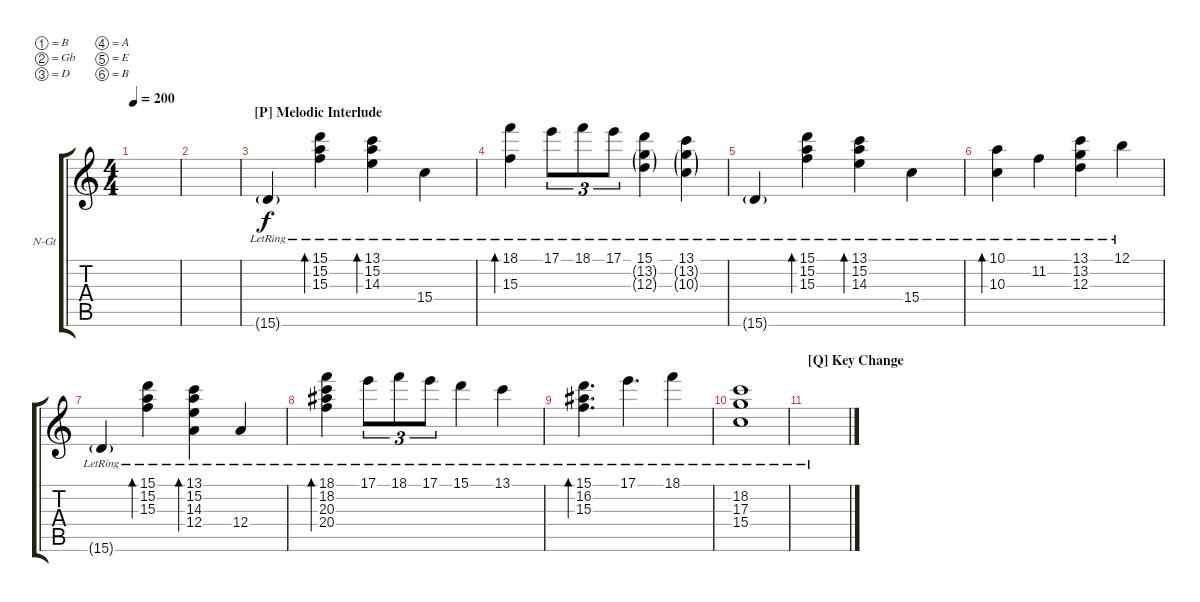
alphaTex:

\defaultSystemsLayout 4
\bracketExtendMode groupsimilarinstruments
\firstSystemTrackNameOrientation horizontal
\otherSystemsTrackNameOrientation horizontal
\track ("Some other harp thing" "N-Gt") {instrument orchestralharp}
\staff {score tabs}
\tuning (B3 Gb3 D3 A2 E2 B1)
\displaytranspose 12
\ts (4 4)
\tempo 200
\clef g2
\ks c
|
|
\section ("P" "Melodic Interlude")
15.6{g lr}.4 (15.1{lr} 15.2{lr} 15.3{lr}).4{bd 114} (14.3{lr} 15.2{lr} 13.1{lr}).4{bd 114} 15.4{lr}.4 |
(15.3{lr} 18.1{lr}).4{bd 52} 17.1{lr}.8{tu (3 2)} 18.1{lr}.8{tu (3 2)} 17.1{lr}.8{tu (3 2)} (15.1{lr} 12.3{g lr} 13.2{g lr}).4 (13.1{lr} 10.3{g lr} 13.2{g lr}).4 |
15.6{g lr}.4 (15.1{lr} 15.2{lr} 15.3{lr}).4{bd 114} (14.3{lr} 15.2{lr} 13.1{lr}).4{bd 114} 15.4{lr}.4 |
(10.3{lr} 10.1{lr}).4{bd 30} 11.2{lr}.4 (12.3{lr} 13.2{lr} 13.1{lr}).4 12.1{lr}.4 |
15.6{g lr}.4 (15.1{lr} 15.2{lr} 15.3{lr}).4{bd 114} (14.3{lr} 15.2{lr} 13.1{lr} 12.4{lr}).4{bd 114} 12.4{lr}.4 |
(20.4{lr} 20.3{lr} 18.2{lr} 18.1{lr}).4{bd 120} 17.1{lr}.8{tu (3 2)} 18.1{lr}.8{tu (3 2)} 17.1{lr}.8{tu (3 2)} 15.1{lr}.4 13.1{lr}.4 |
(15.3{lr} 16.2{lr} 15.1{lr}).4{d bd 120} 17.1{lr}.4{d} 18.1{lr}.4 |
(15.4{lr} 17.3{lr} 18.2{lr}).1 |
\section ("Q" "Key Change")
